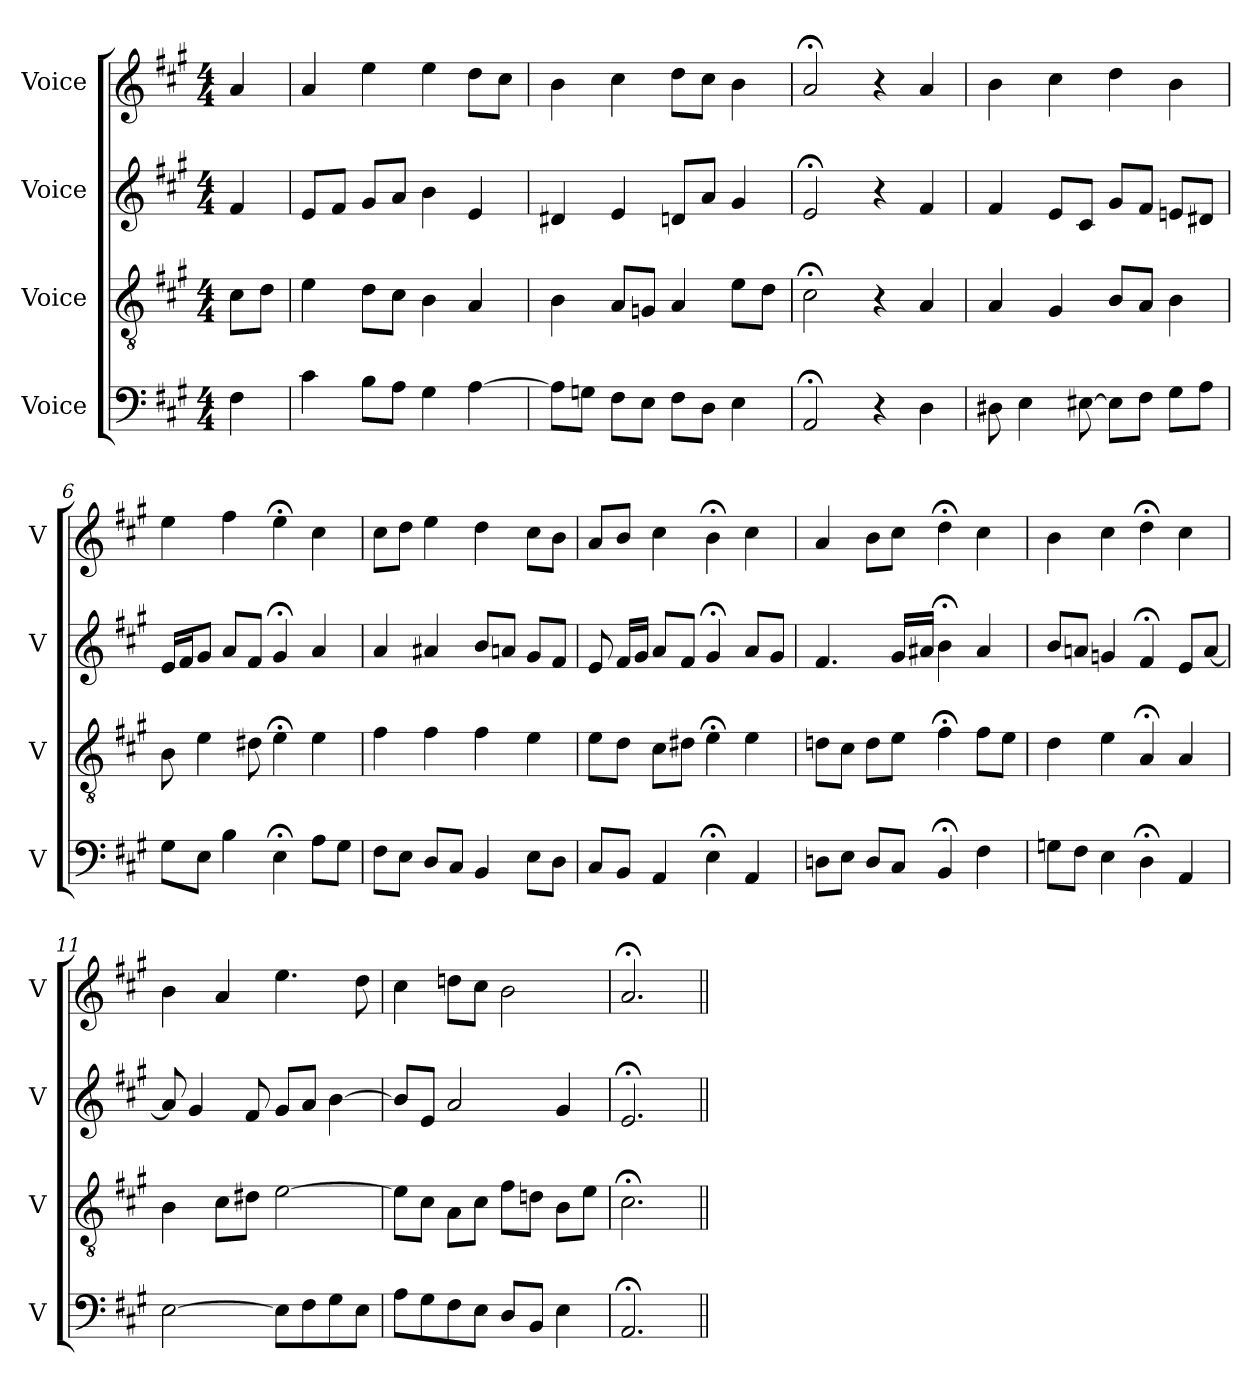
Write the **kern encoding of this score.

**kern	**kern	**kern	**kern
*part4	*part3	*part2	*part1
*staff4	*staff3	*staff2	*staff1
*I"Voice	*I"Voice	*I"Voice	*I"Voice
*I'V	*I'V	*I'V	*I'V
*clefF4	*clefGv2	*clefG2	*clefG2
*k[f#c#g#]	*k[f#c#g#]	*k[f#c#g#]	*k[f#c#g#]
*M4/4	*M4/4	*M4/4	*M4/4
=	=	=	=
4F#	8c#L	4f#	4a
.	8dJ	.	.
=2	=2	=2	=2
4c#	4e	8eL	4a
.	.	8f#J	.
8BL	8dL	8g#L	4ee
8AJ	8c#J	8aJ	.
4G#	4B	4b	4ee
[4A	4A	4e	8ddL
.	.	.	8cc#J
=3	=3	=3	=3
8AL]	4B	4d#X	4b
8GnJ	.	.	.
8F#L	8AL	4e	4cc#
8EJ	8GnJ	.	.
8F#L	4A	8dnL	8ddL
8DJ	.	8aJ	8cc#J
4E	8eL	4g#	4b
.	8dJ	.	.
=4	=4	=4	=4
2AA;<	2c#;<	2e;<	2a;<
4r	4r	4r	4r
4D	4A	4f#	4a
=5	=5	=5	=5
8D#X	4A	4f#	4b
4E	.	.	.
.	4G#	8eL	4cc#
[8E#X	.	8c#J	.
8E#L]	8BL	8g#L	4dd
8F#J	8AJ	8f#J	.
8G#L	4B	8enL	4b
8AJ	.	8d#XJ	.
=6	=6	=6	=6
8G#L	8B	16eLL	4ee
.	.	16f#J	.
8EJ	4e	8g#J	.
4B	.	8aL	4ff#
.	8d#X	8f#J	.
4E;<	4e;<	4g#;<	4ee;<
8AL	4e	4a	4cc#
8G#J	.	.	.
=7	=7	=7	=7
8F#L	4f#	4a	8cc#L
8EJ	.	.	8ddJ
8DL	4f#	4a#X	4ee
8C#J	.	.	.
4BB	4f#	8bL	4dd
.	.	8anJ	.
8EL	4e	8g#L	8cc#L
8DJ	.	8f#J	8bJ
=8	=8	=8	=8
8C#L	8eL	8e	8aL
8BBJ	8dJ	16f#LL	8bJ
.	.	16g#JJ	.
4AA	8c#L	8aL	4cc#
.	8d#XJ	8f#J	.
4E;<	4e;<	4g#;<	4b;<
4AA	4e	8aL	4cc#
.	.	8g#J	.
=9	=9	=9	=9
8DnL	8dnL	4.f#	4a
8EJ	8c#J	.	.
8DL	8dL	.	8bL
8C#J	8eJ	16g#LL	8cc#J
.	.	16a#XJJ	.
4BB;<	4f#;<	4b;<	4dd;<
4F#	8f#L	4a#	4cc#
.	8eJ	.	.
=10	=10	=10	=10
8GnL	4d	8bL	4b
8F#J	.	8anJ	.
4E	4e	4gn	4cc#
4D;<	4A;<	4f#;<	4dd;<
4AA	4A	8eL	4cc#
.	.	[8aJ	.
=11	=11	=11	=11
[2E	4B	8a]	4b
.	.	4g#	.
.	8c#L	.	4a
.	8d#XJ	8f#	.
8EL]	[2e	8g#L	4.ee
8F#	.	8aJ	.
8G#	.	[4b	.
8EJ	.	.	8dd
=12	=12	=12	=12
8AL	8eL]	8bL]	4cc#
8G#	8c#J	8eJ	.
8F#	8AL	2a	8ddnL
8EJ	8c#J	.	8cc#J
8DL	8f#L	.	2b
8BBJ	8dnJ	.	.
4E	8BL	4g#	.
.	8eJ	.	.
=13	=13	=13	=13
2.AA;<	2.c#;<	2.e;<	2.a;<
=||	=||	=||	=||
*-	*-	*-	*-
